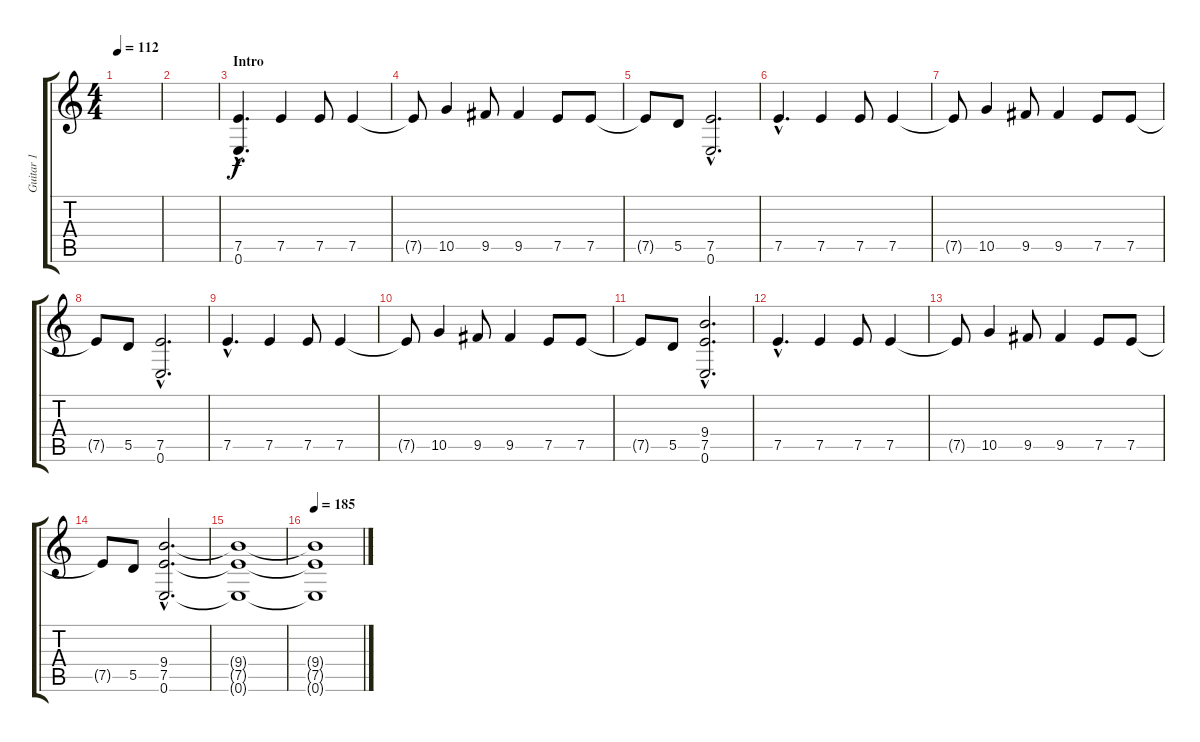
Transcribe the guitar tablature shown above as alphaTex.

\track ("Guitar 1" "Guitar 1") {instrument distortionguitar}
\staff {score tabs}
\tuning (E4 B3 G3 D3 A2 E2) {hide}
\ts (4 4)
\tempo 112
\clef g2
\ks c
|
|
\section ("" "Intro")
(7.5{hac} 0.6{hac}).4{d} 7.5.4 7.5.8 7.5.4 |
7.5{t}.8 10.5.4 9.5.8 9.5.4 7.5.8 7.5.8 |
7.5{t}.8 5.5.8 (7.5{hac} 0.6{hac}).2{d} |
7.5{hac}.4{d} 7.5.4 7.5.8 7.5.4 |
7.5{t}.8 10.5.4 9.5.8 9.5.4 7.5.8 7.5.8 |
7.5{t}.8 5.5.8 (7.5{hac} 0.6{hac}).2{d} |
7.5{hac}.4{d} 7.5.4 7.5.8 7.5.4 |
7.5{t}.8 10.5.4 9.5.8 9.5.4 7.5.8 7.5.8 |
7.5{t}.8 5.5.8 (9.4{hac} 7.5{hac} 0.6{hac}).2{d} |
7.5{hac}.4{d} 7.5.4 7.5.8 7.5.4 |
7.5{t}.8 10.5.4 9.5.8 9.5.4 7.5.8 7.5.8 |
7.5{t}.8 5.5.8 (9.4{hac} 7.5{hac} 0.6{hac}).2{d} |
(9.4{t} 7.5{t} 0.6{t}).1 |
\tempo 185
(9.4{t} 7.5{t} 0.6{t}).1
